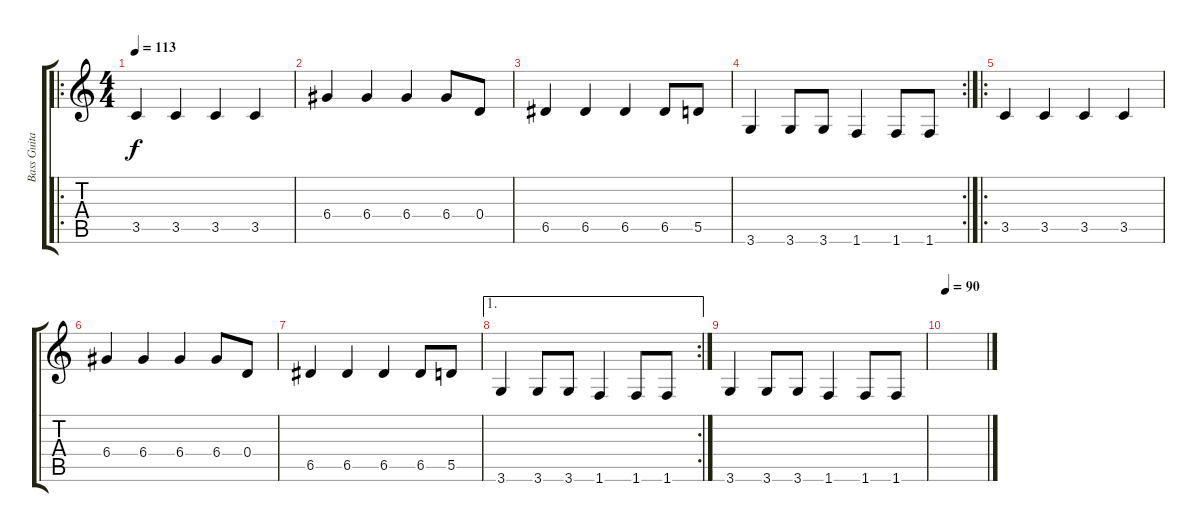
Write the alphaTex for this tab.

\track ("Bass Guitar" "Bass Guita") {instrument electricbassfinger}
\staff {score tabs}
\tuning (E4 B3 G3 D3 A2 E2) {hide}
\ro
\ts (4 4)
\tempo 113
\clef g2
\ks c
3.5.4{dy f} 3.5.4 3.5.4 3.5.4 |
6.4.4 6.4.4 6.4.4 6.4.8 0.4.8 |
6.5.4 6.5.4 6.5.4 6.5.8 5.5.8 |
\rc 2
3.6.4 3.6.8 3.6.8 1.6.4 1.6.8 1.6.8 |
\ro
3.5.4 3.5.4 3.5.4 3.5.4 |
6.4.4 6.4.4 6.4.4 6.4.8 0.4.8 |
6.5.4 6.5.4 6.5.4 6.5.8 5.5.8 |
\ae 1
\rc 2
3.6.4 3.6.8 3.6.8 1.6.4 1.6.8 1.6.8 |
3.6.4 3.6.8 3.6.8 1.6.4 1.6.8 1.6.8 |
\tempo 90
